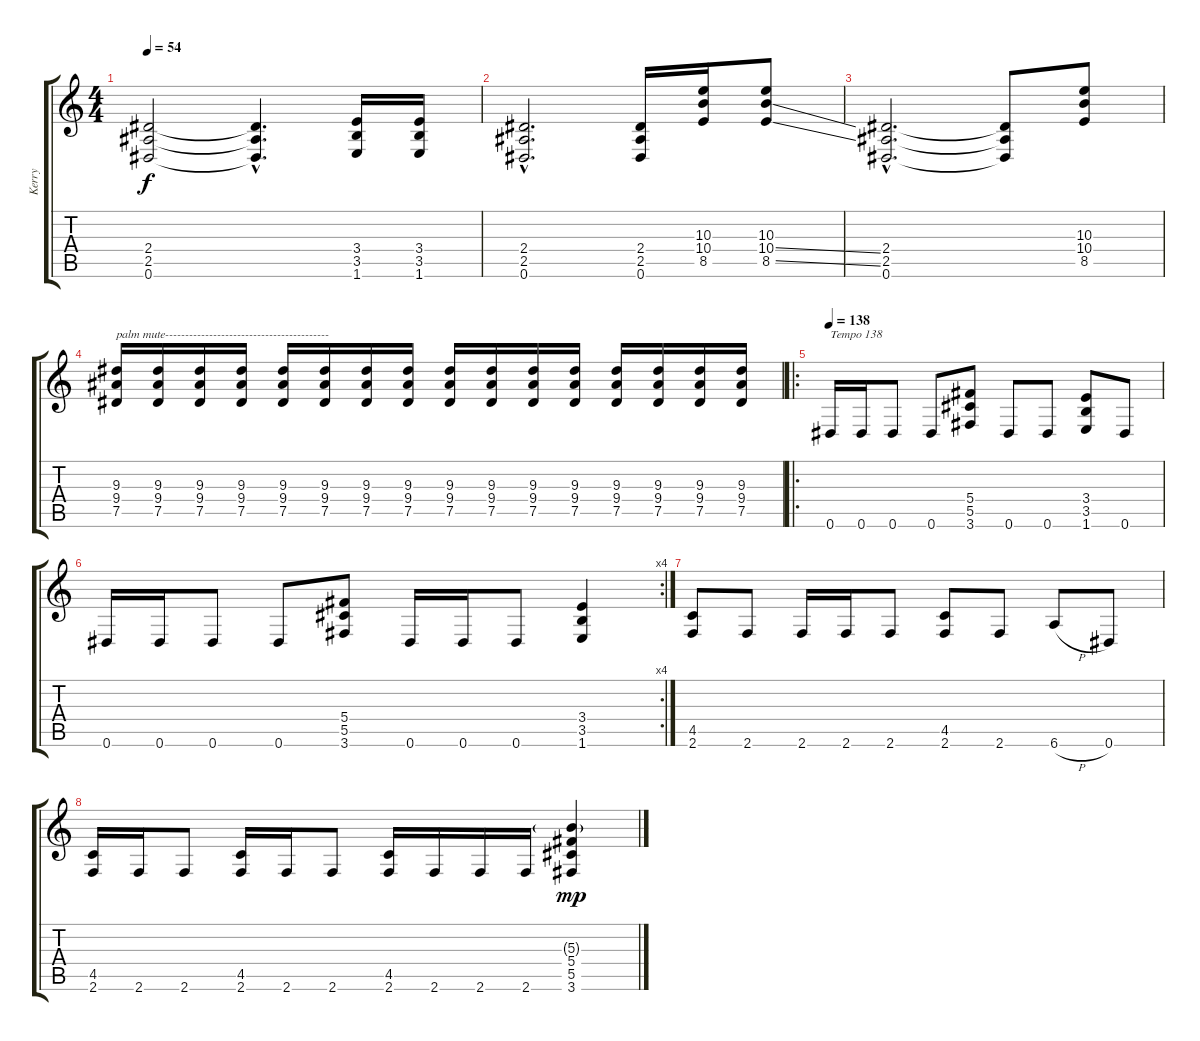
\track ("Kerry" "Kerry") {instrument distortionguitar}
\staff {score tabs}
\tuning (Eb4 Bb3 Gb3 Db3 Ab2 Eb2) {hide}
\ts (4 4)
\tempo 54
\clef g2
\ks c
(2.4 2.5 0.6).2{dy f} (2.4{hac t} 2.5{hac t} 0.6{hac t}).4{d} (3.4 3.5 1.6).16 (3.4 3.5 1.6).16 |
(2.4{hac} 2.5{hac} 0.6{hac}).2{d} (2.4 2.5 0.6).16 (10.3 10.4 8.5).16 (10.3 10.4{ss} 8.5{ss}).8 |
(2.4{hac} 2.5{hac} 0.6{hac}).2{d} (2.4{t} 2.5{t} 0.6{t}).8 (10.3 10.4 8.5).8 |
(9.3 9.4 7.5).16{txt "palm mute-----------------------------------------"} (9.3 9.4 7.5).16 (9.3 9.4 7.5).16 (9.3 9.4 7.5).16 (9.3 9.4 7.5).16 (9.3 9.4 7.5).16 (9.3 9.4 7.5).16 (9.3 9.4 7.5).16 (9.3 9.4 7.5).16 (9.3 9.4 7.5).16 (9.3 9.4 7.5).16 (9.3 9.4 7.5).16 (9.3 9.4 7.5).16 (9.3 9.4 7.5).16 (9.3 9.4 7.5).16 (9.3 9.4 7.5).16 |
\ro
\tempo 138
0.6.16{txt "Tempo 138"} 0.6.16 0.6.8 0.6.8 (5.4 5.5 3.6).8 0.6.8 0.6.8 (3.4 3.5 1.6).8 0.6.8 |
\rc 4
0.6.16 0.6.16 0.6.8 0.6.8 (5.4 5.5 3.6).8 0.6.16 0.6.16 0.6.8 (3.4 3.5 1.6).4 |
(4.5 2.6).8 2.6.8 2.6.16 2.6.16 2.6.8 (4.5 2.6).8 2.6.8 6.6{h}.8 0.6.8 |
(4.5 2.6).16 2.6.16 2.6.8 (4.5 2.6).16 2.6.16 2.6.8 (4.5 2.6).16 2.6.16 2.6.16 2.6.16 (5.3{g} 5.4 5.5 3.6).4{dy mp}
